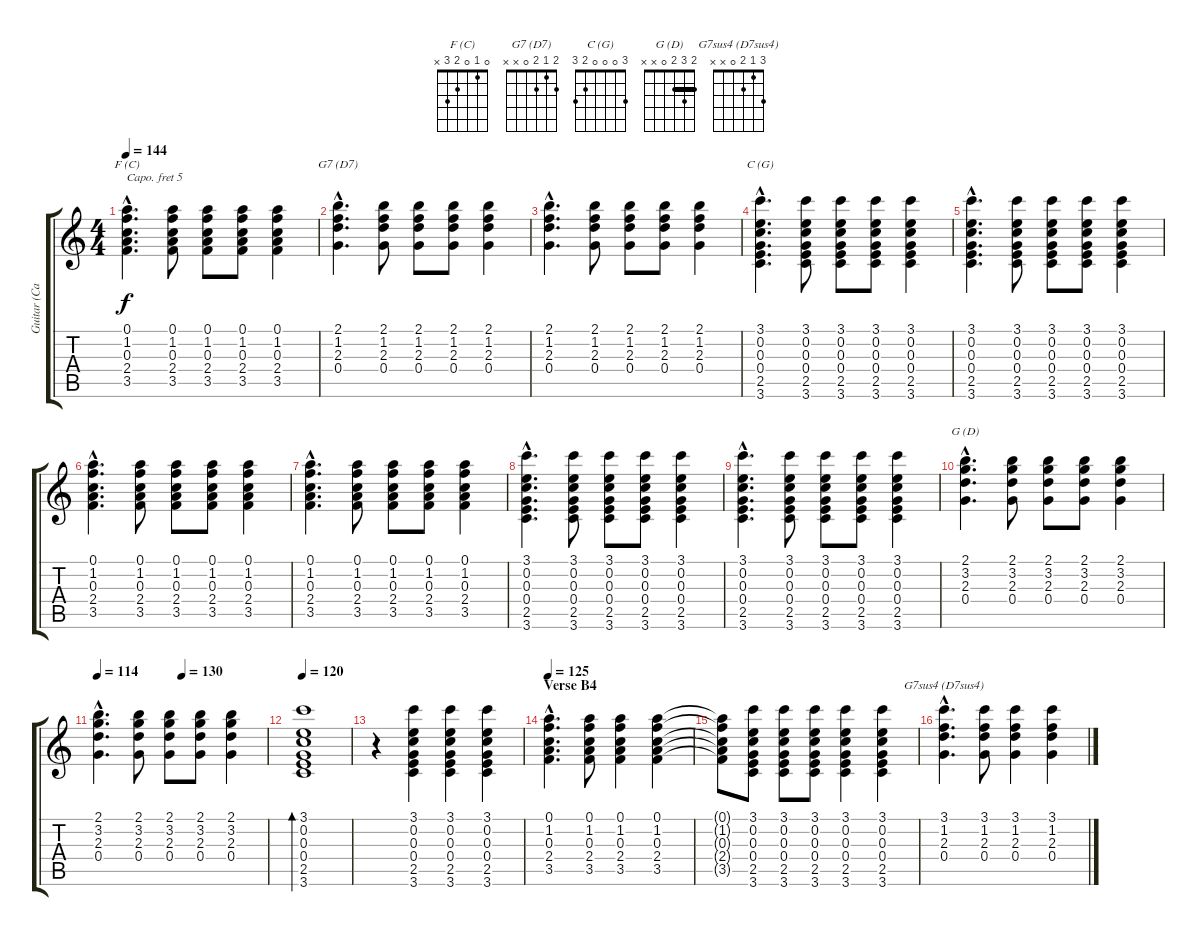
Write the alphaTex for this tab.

\track ("Guitar (Capo 5th Fret)" "Guitar (Ca") {instrument acousticguitarsteel}
\staff {score tabs}
\capo 5
\tuning (E4 B3 G3 D3 A2 E2) {hide}
\chord ("F (C)" 0 1 0 2 3 x)
\chord ("G7 (D7)" 2 1 2 0 x x)
\chord ("C (G)" 3 0 0 0 2 3)
\chord ("G (D)" 2 3 2 0 x x) {barre 2}
\chord ("G7sus4 (D7sus4)" 3 1 2 0 x x)
\ts (4 4)
\tempo 144
\clef g2
\ks c
(0.1{hac} 1.2{hac} 0.3{hac} 2.4{hac} 3.5{hac}).4{d ch "F (C)" dy f} (0.1 1.2 0.3 2.4 3.5).8 (0.1 1.2 0.3 2.4 3.5).8 (0.1 1.2 0.3 2.4 3.5).8 (0.1 1.2 0.3 2.4 3.5).4 |
(2.1{hac} 1.2{hac} 2.3{hac} 0.4{hac}).4{d ch "G7 (D7)"} (2.1 1.2 2.3 0.4).8 (2.1 1.2 2.3 0.4).8 (2.1 1.2 2.3 0.4).8 (2.1 1.2 2.3 0.4).4 |
(2.1{hac} 1.2{hac} 2.3{hac} 0.4{hac}).4{d} (2.1 1.2 2.3 0.4).8 (2.1 1.2 2.3 0.4).8 (2.1 1.2 2.3 0.4).8 (2.1 1.2 2.3 0.4).4 |
(3.1{hac} 0.2{hac} 0.3{hac} 0.4{hac} 2.5{hac} 3.6{hac}).4{d ch "C (G)"} (3.1 0.2 0.3 0.4 2.5 3.6).8 (3.1 0.2 0.3 0.4 2.5 3.6).8 (3.1 0.2 0.3 0.4 2.5 3.6).8 (3.1 0.2 0.3 0.4 2.5 3.6).4 |
(3.1{hac} 0.2{hac} 0.3{hac} 0.4{hac} 2.5{hac} 3.6{hac}).4{d} (3.1 0.2 0.3 0.4 2.5 3.6).8 (3.1 0.2 0.3 0.4 2.5 3.6).8 (3.1 0.2 0.3 0.4 2.5 3.6).8 (3.1 0.2 0.3 0.4 2.5 3.6).4 |
(0.1{hac} 1.2{hac} 0.3{hac} 2.4{hac} 3.5{hac}).4{d} (0.1 1.2 0.3 2.4 3.5).8 (0.1 1.2 0.3 2.4 3.5).8 (0.1 1.2 0.3 2.4 3.5).8 (0.1 1.2 0.3 2.4 3.5).4 |
(0.1{hac} 1.2{hac} 0.3{hac} 2.4{hac} 3.5{hac}).4{d} (0.1 1.2 0.3 2.4 3.5).8 (0.1 1.2 0.3 2.4 3.5).8 (0.1 1.2 0.3 2.4 3.5).8 (0.1 1.2 0.3 2.4 3.5).4 |
(3.1{hac} 0.2{hac} 0.3{hac} 0.4{hac} 2.5{hac} 3.6{hac}).4{d} (3.1 0.2 0.3 0.4 2.5 3.6).8 (3.1 0.2 0.3 0.4 2.5 3.6).8 (3.1 0.2 0.3 0.4 2.5 3.6).8 (3.1 0.2 0.3 0.4 2.5 3.6).4 |
(3.1{hac} 0.2{hac} 0.3{hac} 0.4{hac} 2.5{hac} 3.6{hac}).4{d} (3.1 0.2 0.3 0.4 2.5 3.6).8 (3.1 0.2 0.3 0.4 2.5 3.6).8 (3.1 0.2 0.3 0.4 2.5 3.6).8 (3.1 0.2 0.3 0.4 2.5 3.6).4 |
(2.1{hac} 3.2{hac} 2.3{hac} 0.4{hac}).4{d ch "G (D)"} (2.1 3.2 2.3 0.4).8 (2.1 3.2 2.3 0.4).8 (2.1 3.2 2.3 0.4).8 (2.1 3.2 2.3 0.4).4 |
\tempo 114
\tempo (130 0.5)
(2.1{hac} 3.2{hac} 2.3{hac} 0.4{hac}).4{d} (2.1 3.2 2.3 0.4).8 (2.1 3.2 2.3 0.4).8 (2.1 3.2 2.3 0.4).8 (2.1 3.2 2.3 0.4).4 |
\tempo 120
(3.1 0.2 0.3 0.4 2.5 3.6).1{bd 480} |
r.4 (3.1 0.2 0.3 0.4 2.5 3.6).4 (3.1 0.2 0.3 0.4 2.5 3.6).4 (3.1 0.2 0.3 0.4 2.5 3.6).4 |
\section ("" "Verse B4")
\tempo 125
(0.1{hac} 1.2{hac} 0.3{hac} 2.4{hac} 3.5{hac}).4{d} (0.1 1.2 0.3 2.4 3.5).8 (0.1 1.2 0.3 2.4 3.5).4 (0.1 1.2 0.3 2.4 3.5).4 |
(0.1{t} 1.2{t} 0.3{t} 2.4{t} 3.5{t}).8 (3.1 0.2 0.3 0.4 2.5 3.6).8 (3.1 0.2 0.3 0.4 2.5 3.6).8 (3.1 0.2 0.3 0.4 2.5 3.6).8 (3.1 0.2 0.3 0.4 2.5 3.6).4 (3.1 0.2 0.3 0.4 2.5 3.6).4 |
(3.1{hac} 1.2{hac} 2.3{hac} 0.4{hac}).4{d ch "G7sus4 (D7sus4)"} (3.1 1.2 2.3 0.4).8 (3.1 1.2 2.3 0.4).4 (3.1 1.2 2.3 0.4).4
